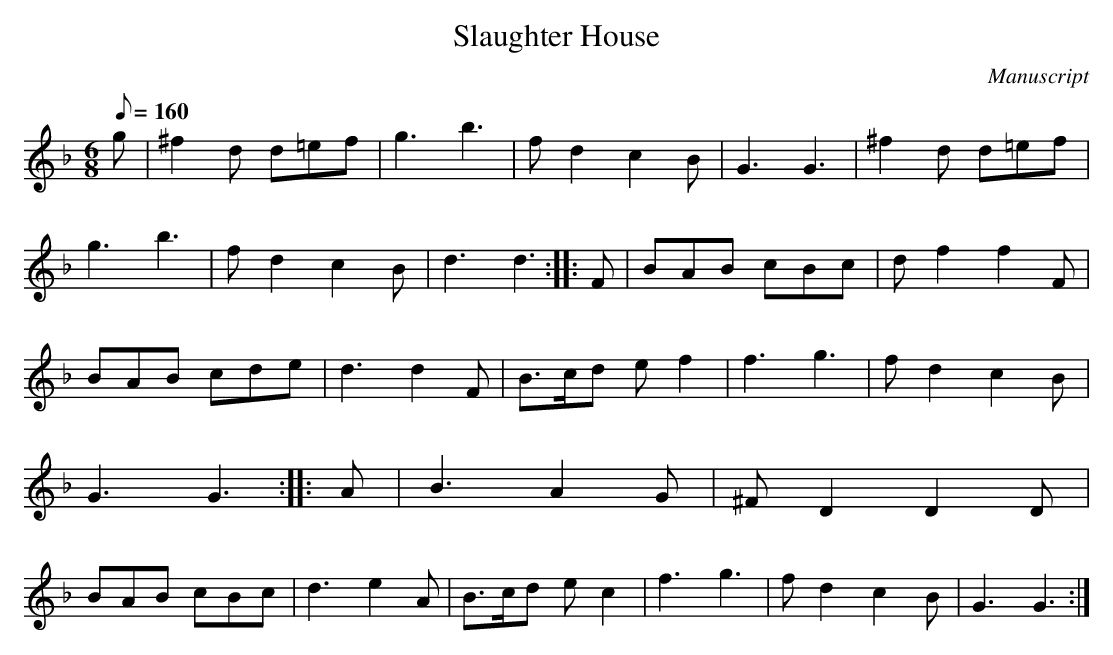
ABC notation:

X:1
T: Slaughter House
M:6/8
L:1/8
Q:160
O:Manuscript
K:Dm
g|^f2 d d=ef|g3 b3|f d2 c2 B|G3 G3|^f2 d d=ef|g3 b3|f d2 c2 B|d3 d3::\
F|BAB cBc|d f2 f2 F| BAB cde|d3 d2 F|B>cd e f2|f3 g3|f d2 c2 B|G3 G3::\
A|B3 A2G|^F D2 D2 D|BAB cBc|d3 e2 A| B>cd e c2| f3 g3|f d2 c2 B|G3 G3:|
